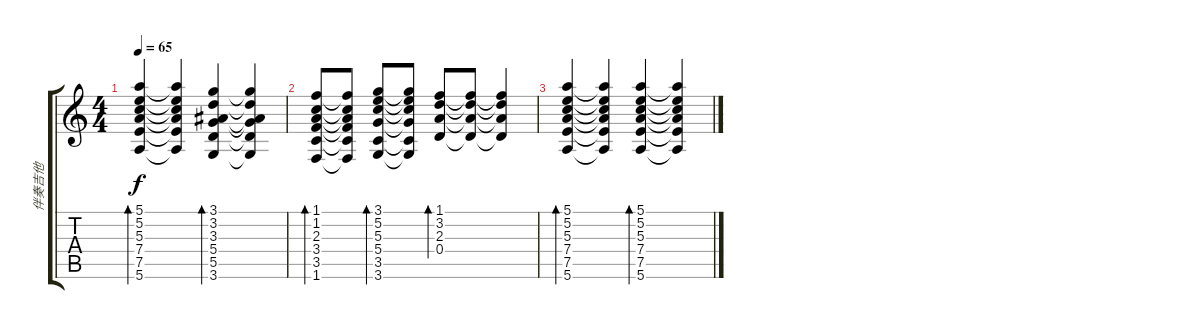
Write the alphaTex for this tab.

\track ("伴奏吉他" "伴奏吉他") {instrument electricguitarclean}
\staff {score tabs}
\tuning (E4 B3 G3 D3 A2 E2) {hide}
\ts (4 4)
\tempo 65
\clef g2
\ks c
(5.1 5.2 5.3 7.4 7.5 5.6).4{bd 120 dy f} (5.1{t} 5.2{t} 5.3{t} 7.4{t} 7.5{t} 5.6{t}).4 (3.1 3.2 3.3 5.4 5.5 3.6).4{bd 120} (3.1{t} 3.2{t} 3.3{t} 5.4{t} 5.5{t} 3.6{t}).4 |
(1.1 1.2 2.3 3.4 3.5 1.6).8{bd 120} (1.1{t} 1.2{t} 2.3{t} 3.4{t} 3.5{t} 1.6{t}).8 (3.1 5.2 5.3 5.4 3.5 3.6).8{bd 120} (3.1{t} 5.2{t} 5.3{t} 5.4{t} 3.5{t} 3.6{t}).8 (1.1 3.2 2.3 0.4).8{bd 120} (1.1{t} 3.2{t} 2.3{t} 0.4{t}).8 (1.1{t} 3.2{t} 2.3{t} 0.4{t}).4 |
(5.1 5.2 5.3 7.4 7.5 5.6).4{bd 120} (5.1{t} 5.2{t} 5.3{t} 7.4{t} 7.5{t} 5.6{t}).4 (5.1 5.2 5.3 7.4 7.5 5.6).4{bd 120} (5.1{t} 5.2{t} 5.3{t} 7.4{t} 7.5{t} 5.6{t}).4
